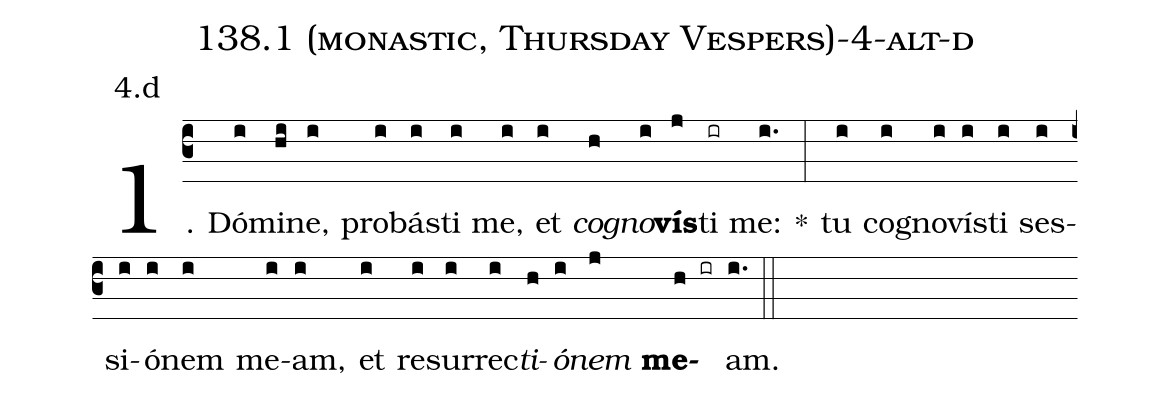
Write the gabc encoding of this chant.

name: 138.1 (monastic, Thursday Vespers)-4-alt-d;
annotation: 4.d;
%%
(c3)1. Dó(i)mi(hi)ne,(i) pro(i)bás(i)ti(i) me,(i) et(i) <i>co</i>(h)<i>gno</i>(i)<b>vís</b>(j)ti(ir) me:(i.) *(:) tu(i) co(i)gno(i)vís(i)ti(i) ses(i)si(i)ó(i)nem(i) me(i)am,(i) et(i) re(i)sur(i)rec(i)<i>ti</i>(h)<i>ó</i>(i)<i>nem</i>(j) <b>me</b>(h ir)am.(i.) (::)
